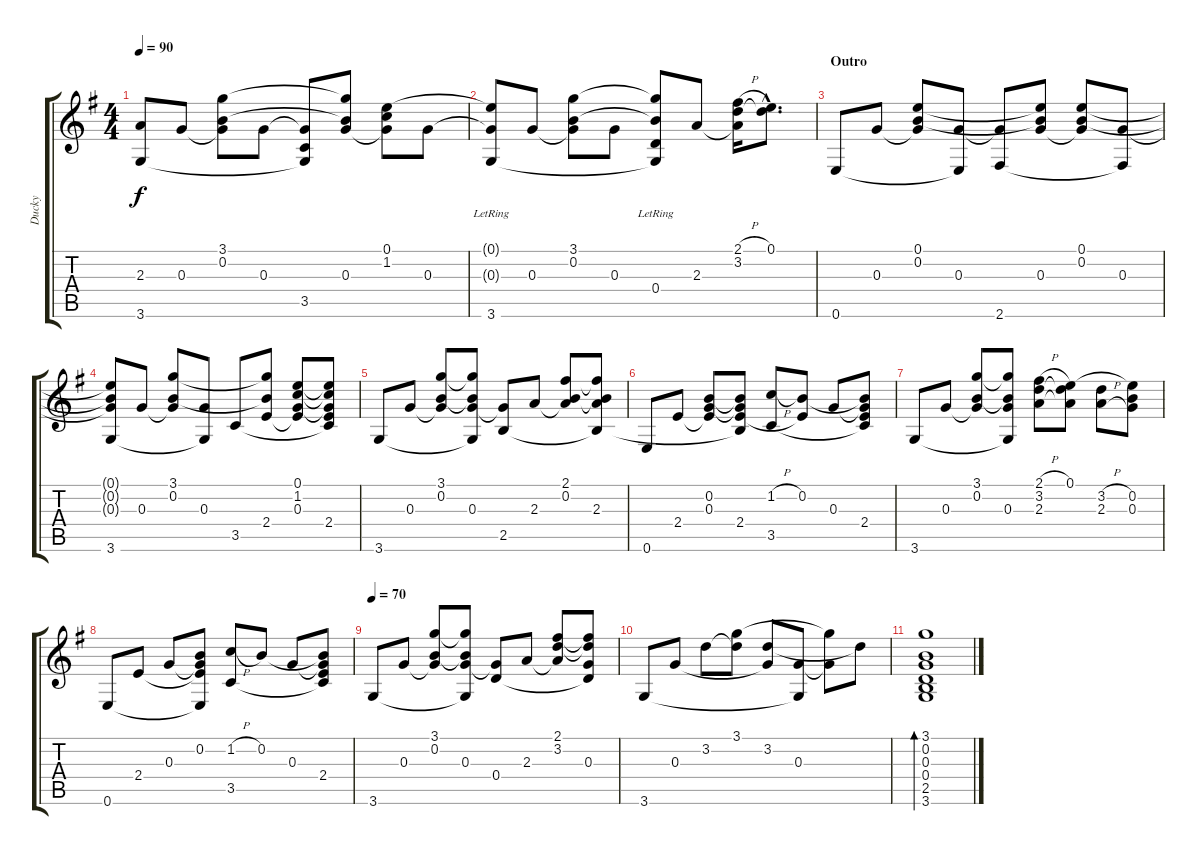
\track ("Ducky" "Ducky") {instrument acousticguitarnylon}
\staff {score tabs}
\tuning (E4 B3 G3 D3 A2 E2) {hide}
\ts (4 4)
\tempo 90
\clef g2
\ks g
(2.3{t} 3.6).8{dy f} 0.3.8 (3.1 0.2 0.3{t}).8 0.3.8 (0.3{t} 3.5 3.6{t}).8 (3.1{t} 0.2{t} 0.3).8 (0.1 1.2 0.3{t}).8 0.3.8 |
(0.1{t} 0.3{t} 3.6{lr}).8 0.3.8 (3.1 0.2 0.3{t}).8 0.3.8 (3.1{t} 0.2{t} 0.4{lr} 3.6{t}).8 2.3.8 (2.1{h} 3.2 2.3{t}).16 (0.1{hac} 3.2{hac t}).8{d} |
\section ("" "Outro")
0.6.8 0.3.8 (0.1 0.2 0.3{t}).8 (0.3 0.6{t}).8 (0.3{t} 2.6).8 (0.1{t} 0.2{t} 0.3).8 (0.1 0.2 0.3{t}).8 (0.3 2.6{t}).8 |
(0.1{t} 0.2{t} 0.3{t} 3.6).8 0.3.8 (3.1 0.2 0.3{t}).8 (0.3 3.6{t}).8 3.5.8 (3.1{t} 0.2{t} 2.4).8 (0.1 1.2 0.3 2.4{t}).8 (0.1{t} 1.2{t} 0.3{t} 2.4 3.5{t}).8 |
3.6.8 0.3.8 (3.1 0.2 0.3{t}).8 (3.1{t} 0.2{t} 0.3 3.6{t}).8 (0.3{t} 2.5).8 2.3.8 (2.1 0.2 2.3{t}).8 (2.1{t} 0.2{t} 2.3 2.5{t}).8 |
0.6.8 2.4.8 (0.2 0.3 2.4{t}).8 (0.2{t} 0.3{t} 2.4 2.5{t}).8 (1.2{h} 3.5).8 (0.2 2.4{t}).8 0.3.8 (0.2{t} 0.3{t} 2.4 3.5{t}).8 |
3.6.8 0.3.8 (3.1 0.2 0.3{t}).8 (3.1{t} 0.2{t} 0.3 3.6{t}).8 (2.1{h} 3.2 2.3).8 (0.1 3.2{t} 2.3{t}).8 (3.2{h} 2.3{h}).8 (0.1{t} 0.2 0.3).8 |
0.6.8 2.4.8 0.3.8 (0.2 0.3{t} 2.4{t} 0.6{t}).8 (1.2{h} 3.5).8 0.2.8 0.3.8 (0.2{t} 0.3{t} 2.4 3.5{t}).8 |
\tempo 70
3.6.8 0.3.8 (3.1 0.2 0.3{t}).8 (3.1{t} 0.2{t} 0.3 3.6{t}).8 (0.3{t} 0.4).8 2.3.8 (2.1 3.2 2.3{t}).8 (2.1{t} 3.2{t} 0.3 0.4{t}).8 |
3.6.8 0.3.8 3.2.8 (3.1 3.2{t}).8 (3.2 0.3{t}).8 (0.3 3.6{t}).8 (3.1{t} 0.3{t}).8 3.2{t}.8 |
(3.1 0.2 0.3 0.4 2.5 3.6).1{bd 240}
